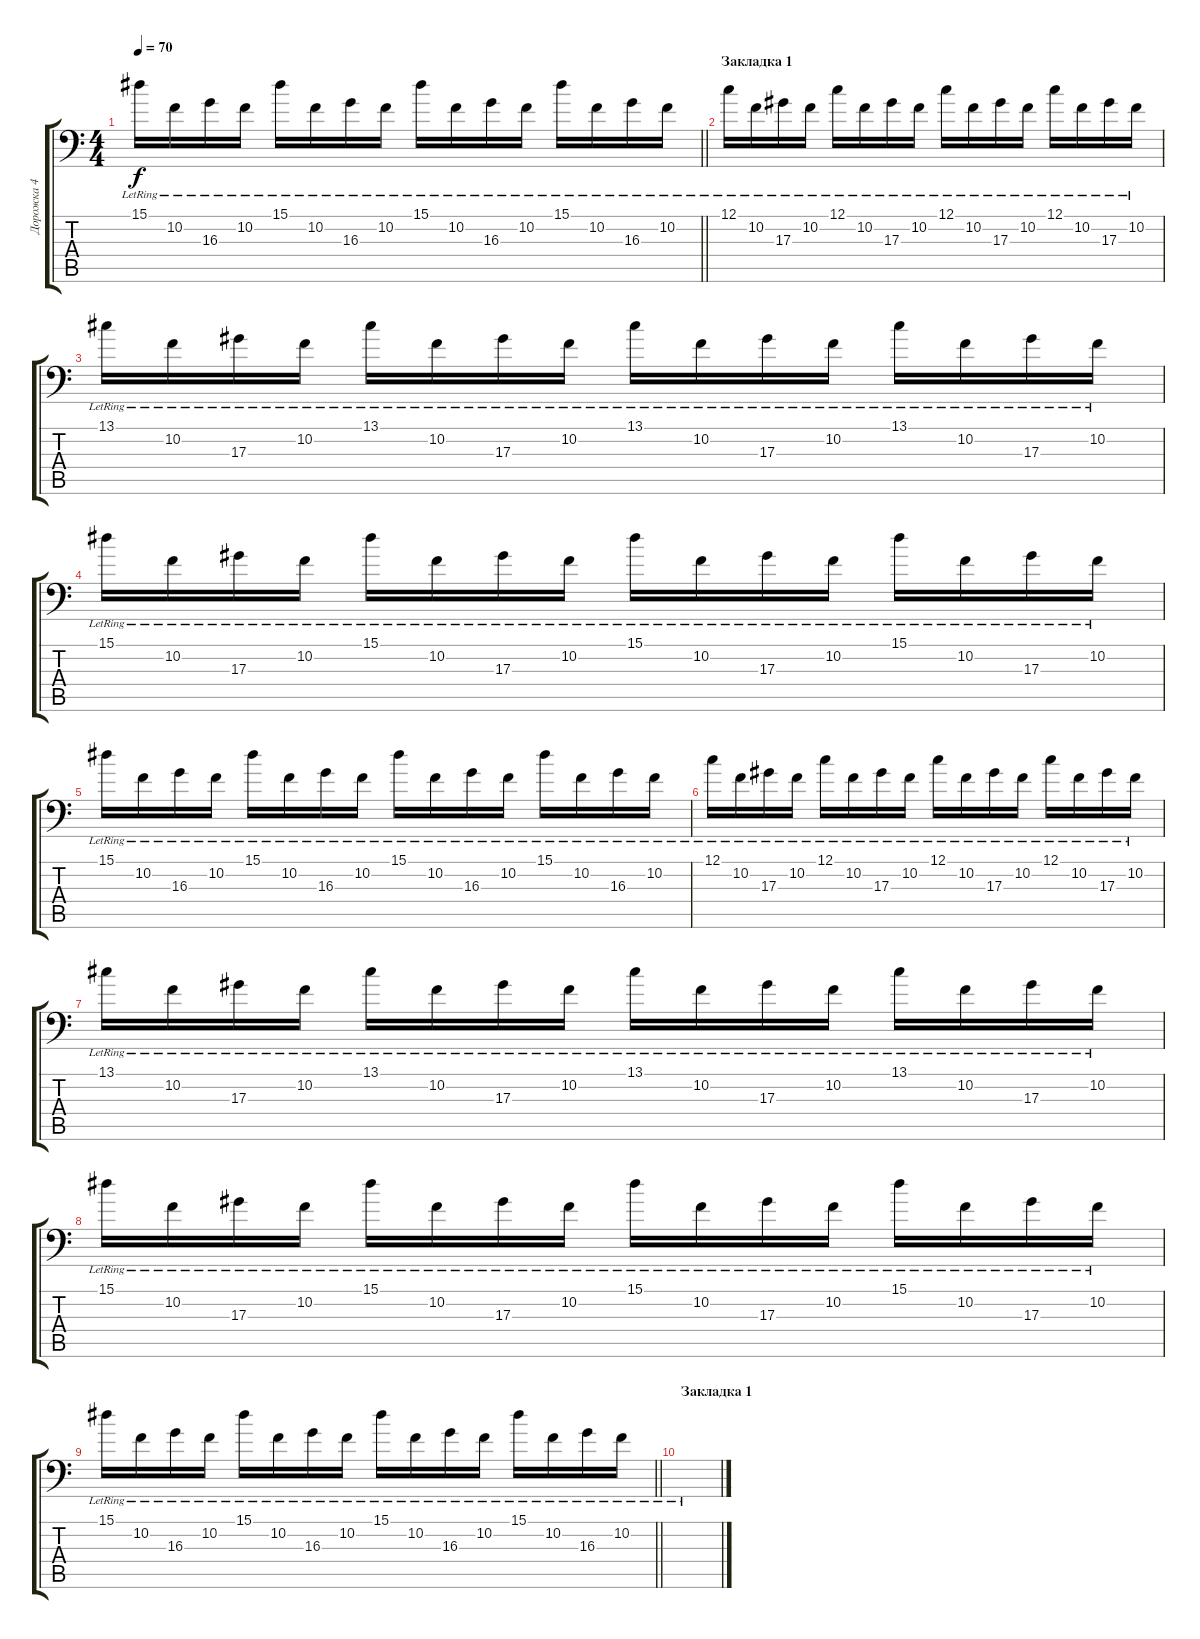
\track ("Дорожка 4" "Дорожка 4") {instrument brightacousticpiano}
\staff {score tabs}
\tuning (C4 G3 Eb3 Bb2 F2 Bb1) {hide}
\ts (4 4)
\tempo 70
\clef f4
\barLineRight lightlight
\ks c
15.1{lr}.16{dy f} 10.2{lr}.16 16.3{lr}.16 10.2{lr}.16 15.1{lr}.16 10.2{lr}.16 16.3{lr}.16 10.2{lr}.16 15.1{lr}.16 10.2{lr}.16 16.3{lr}.16 10.2{lr}.16 15.1{lr}.16 10.2{lr}.16 16.3{lr}.16 10.2{lr}.16 |
\section ("" "Закладка 1")
12.1{lr}.16{volume 13} 10.2{lr}.16 17.3{lr}.16 10.2{lr}.16 12.1{lr}.16 10.2{lr}.16 17.3{lr}.16 10.2{lr}.16 12.1{lr}.16 10.2{lr}.16 17.3{lr}.16 10.2{lr}.16 12.1{lr}.16 10.2{lr}.16 17.3{lr}.16 10.2{lr}.16 |
13.1{lr}.16 10.2{lr}.16 17.3{lr}.16 10.2{lr}.16 13.1{lr}.16 10.2{lr}.16 17.3{lr}.16 10.2{lr}.16 13.1{lr}.16 10.2{lr}.16 17.3{lr}.16 10.2{lr}.16 13.1{lr}.16 10.2{lr}.16 17.3{lr}.16 10.2{lr}.16 |
15.1{lr}.16 10.2{lr}.16 17.3{lr}.16 10.2{lr}.16 15.1{lr}.16 10.2{lr}.16 17.3{lr}.16 10.2{lr}.16 15.1{lr}.16 10.2{lr}.16 17.3{lr}.16 10.2{lr}.16 15.1{lr}.16 10.2{lr}.16 17.3{lr}.16 10.2{lr}.16 |
15.1{lr}.16 10.2{lr}.16 16.3{lr}.16 10.2{lr}.16 15.1{lr}.16 10.2{lr}.16 16.3{lr}.16 10.2{lr}.16 15.1{lr}.16 10.2{lr}.16 16.3{lr}.16 10.2{lr}.16 15.1{lr}.16 10.2{lr}.16 16.3{lr}.16 10.2{lr}.16 |
12.1{lr}.16{volume 13} 10.2{lr}.16 17.3{lr}.16 10.2{lr}.16 12.1{lr}.16 10.2{lr}.16 17.3{lr}.16 10.2{lr}.16 12.1{lr}.16 10.2{lr}.16 17.3{lr}.16 10.2{lr}.16 12.1{lr}.16 10.2{lr}.16 17.3{lr}.16 10.2{lr}.16 |
13.1{lr}.16 10.2{lr}.16 17.3{lr}.16 10.2{lr}.16 13.1{lr}.16 10.2{lr}.16 17.3{lr}.16 10.2{lr}.16 13.1{lr}.16 10.2{lr}.16 17.3{lr}.16 10.2{lr}.16 13.1{lr}.16 10.2{lr}.16 17.3{lr}.16 10.2{lr}.16 |
15.1{lr}.16 10.2{lr}.16 17.3{lr}.16 10.2{lr}.16 15.1{lr}.16 10.2{lr}.16 17.3{lr}.16 10.2{lr}.16 15.1{lr}.16 10.2{lr}.16 17.3{lr}.16 10.2{lr}.16 15.1{lr}.16 10.2{lr}.16 17.3{lr}.16 10.2{lr}.16 |
\barLineRight lightlight
15.1{lr}.16 10.2{lr}.16 16.3{lr}.16 10.2{lr}.16 15.1{lr}.16 10.2{lr}.16 16.3{lr}.16 10.2{lr}.16 15.1{lr}.16 10.2{lr}.16 16.3{lr}.16 10.2{lr}.16 15.1{lr}.16 10.2{lr}.16 16.3{lr}.16 10.2{lr}.16 |
\section ("" "Закладка 1")
